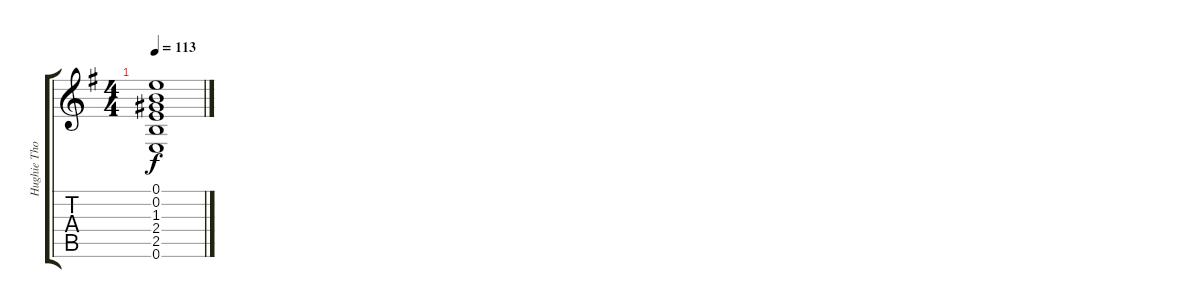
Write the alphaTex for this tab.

\track ("Hughie Thomasson Guitar" "Hughie Tho") {instrument electricguitarclean}
\staff {score tabs}
\tuning (E4 B3 G3 D3 A2 E2) {hide}
\ts (4 4)
\tempo 113
\clef g2
\ks eminor
(0.1{t} 0.2{t} 1.3{t} 2.4{t} 2.5{t} 0.6{t}).1{dy f}
